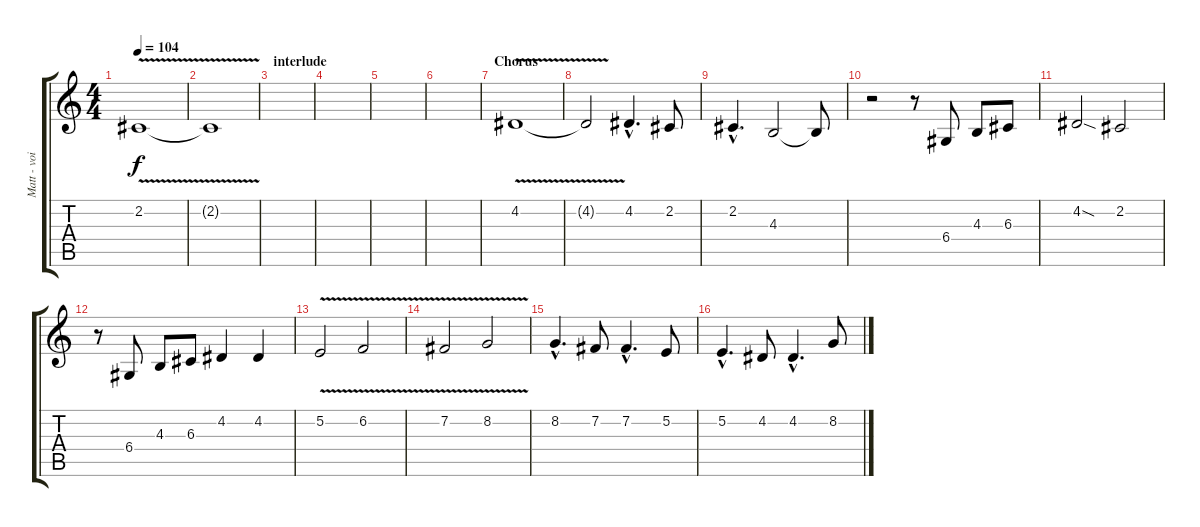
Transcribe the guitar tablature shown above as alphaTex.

\track ("Matt - voice" "Matt - voi") {instrument violin}
\staff {score tabs}
\tuning (E4 B3 G3 D3 A2 E2) {hide}
\ts (4 4)
\tempo 104
\clef g2
\ks c
2.2{v}.1{dy f} |
2.2{t}.1 |
\section ("" "interlude")
|
|
|
|
\section ("" "Chorus")
4.2{v}.1 |
4.2{t}.2 4.2{hac}.4{d} 2.2.8 |
2.2{hac}.4{d} 4.3.2 4.3{t}.8 |
r.2 r.8 6.4.8 4.3.8 6.3.8 |
4.2{sod}.2 2.2.2 |
r.8 6.4.8 4.3.8 6.3.8 4.2.4 4.2.4 |
5.2{v}.2 6.2{v}.2 |
7.2{v}.2 8.2{v}.2 |
\section ("" "")
8.2{hac}.4{d} 7.2.8 7.2{hac}.4{d} 5.2.8 |
5.2{hac}.4{d} 4.2.8 4.2{hac}.4{d} 8.2.8
